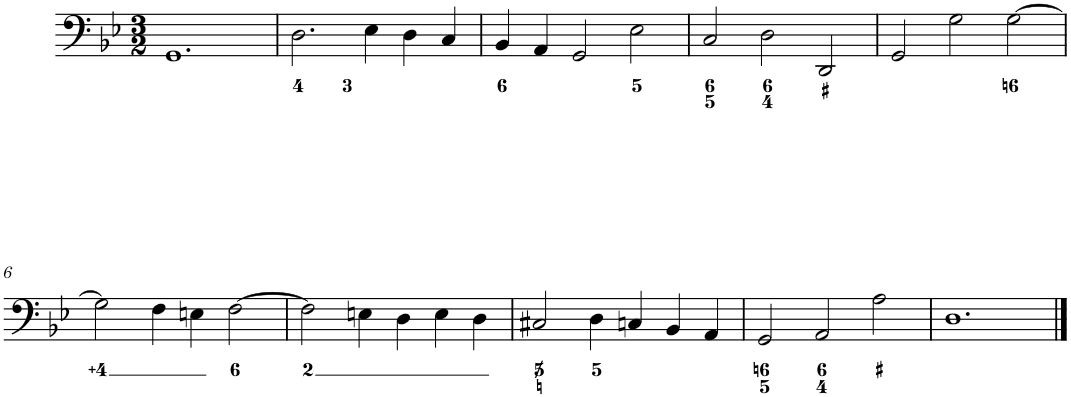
**kern
*part1
*staff1
*I"Piano
*I'Pno.
*clefF4
*k[b-e-]
*M3/2
=1
1.GG
=2
2.D\
4E-\
4D\
4C/
=3
4BB-/
4AA/
2GG/
2E-\
=4
2C/
2D\
2DD/
=5
2GG/
2G\
[2G\
!!LO:LB:g=z
=6
2G\]
4F\
4En\
[2F\
=7
2F\]
4En\
4D\
4E\
4D\
=8
2C#X/
4D\
4Cn/
4BB-/
4AA/
=9
2GG/
2AA/
2A\
=10
1.D
==
*-
